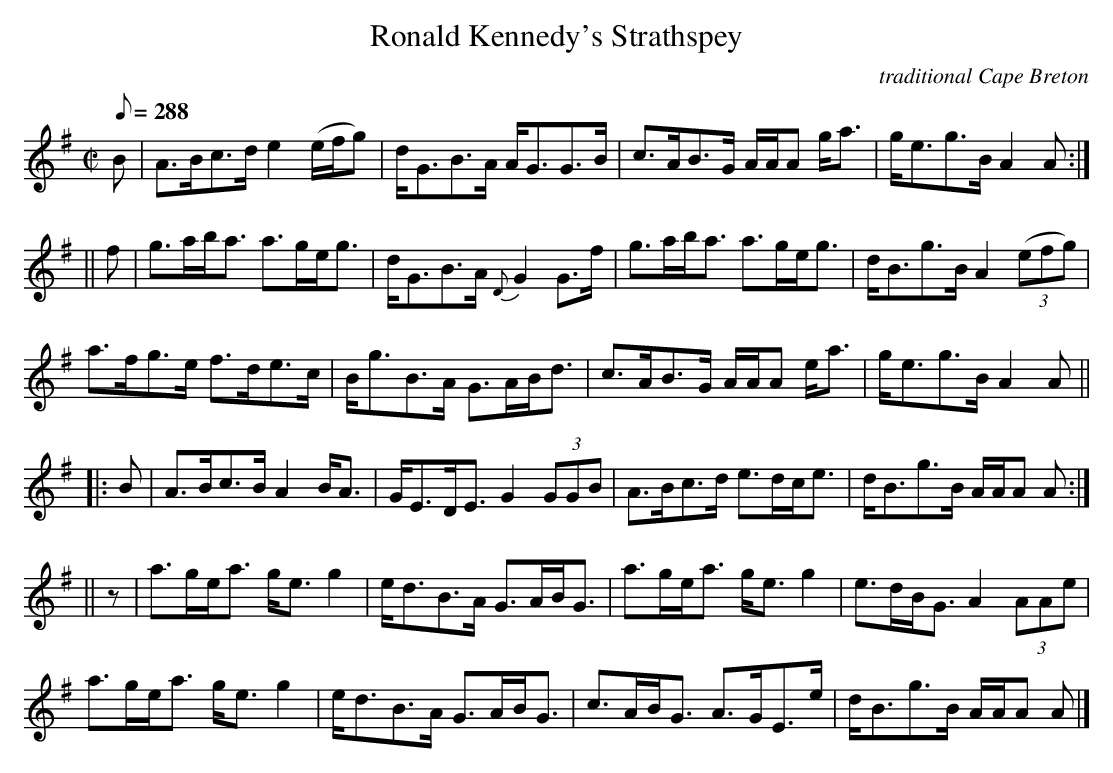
X:1
T:Ronald Kennedy's Strathspey
O:traditional Cape Breton
Although Dave supplied the first two turns in Allister MacGillivary's book The Cape Breton Fiddler (1981),
he now thinks of it as a 4 part structure hence the title and my  arrangement.
On her CD, Andrea plays turns 3 and 4 only, using the title New Year's Day.
The title New Years's Day usually belongs to another, old style strathspey (see Simon Fraser Collection etc.)
L:1/8
M:C|
Q:288
K:Ador
B|A>Bc>d e2 (e/f/g)|d<GB>A A<GG>B|c>AB>G A/A/A g<a|g<eg>B A2 A:|
||f|g>ab<a a>ge<g|d<GB>A {D}G2 G>f|g>ab<a a>ge<g|d<Bg>B A2 (3(efg)|
a>fg>e f>de>c|B<gB>A G>AB<d|c>AB>G A/A/A e<a|g<eg>B A2 A||
|:B|A>Bc>B A2 B<A|G<ED<E G2 (3GGB|A>Bc>d e>dc<e|d<Bg>B A/A/A A:|
||z|a>ge<a g<e g2|e<dB>A G>AB<G|a>ge<a g<e g2|e>dB<G A2 (3AAe|
a>ge<a g<e g2|e<dB>A G>AB<G|c>AB<G A>GE>e|d<Bg>B A/A/A A|]
